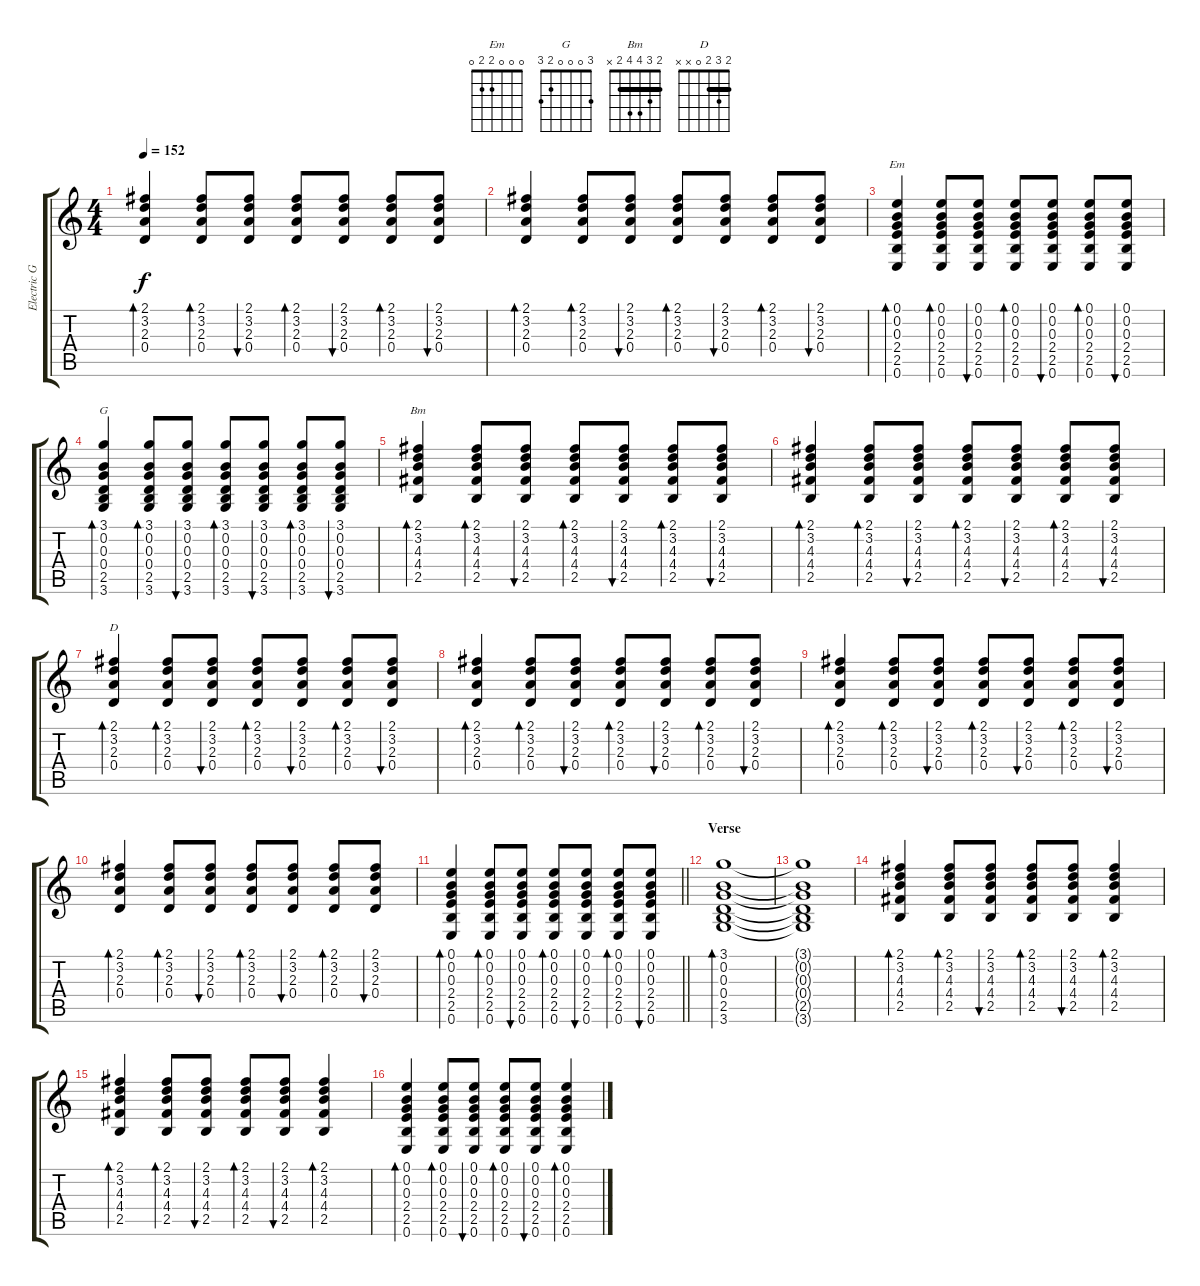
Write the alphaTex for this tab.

\track ("Electric Guitar" "Electric G") {instrument electricguitarclean}
\staff {score tabs}
\tuning (E4 B3 G3 D3 A2 E2) {hide}
\chord ("Em" 0 0 0 2 2 0)
\chord ("G" 3 0 0 0 2 3)
\chord ("Bm" 2 3 4 4 2 x) {barre 2}
\chord ("D" 2 3 2 0 x x) {barre 2}
\ts (4 4)
\tempo 152
\clef g2
\ks c
(2.1 3.2 2.3 0.4).4{bd 30 dy f} (2.1 3.2 2.3 0.4).8{bd 30} (2.1 3.2 2.3 0.4).8{bu 30} (2.1 3.2 2.3 0.4).8{bd 30} (2.1 3.2 2.3 0.4).8{bu 30} (2.1 3.2 2.3 0.4).8{bd 30} (2.1 3.2 2.3 0.4).8{bu 30} |
(2.1 3.2 2.3 0.4).4{bd 30} (2.1 3.2 2.3 0.4).8{bd 30} (2.1 3.2 2.3 0.4).8{bu 30} (2.1 3.2 2.3 0.4).8{bd 30} (2.1 3.2 2.3 0.4).8{bu 30} (2.1 3.2 2.3 0.4).8{bd 30} (2.1 3.2 2.3 0.4).8{bu 30} |
(0.1 0.2 0.3 2.4 2.5 0.6).4{bd 30 ch "Em"} (0.1 0.2 0.3 2.4 2.5 0.6).8{bd 30} (0.1 0.2 0.3 2.4 2.5 0.6).8{bu 30} (0.1 0.2 0.3 2.4 2.5 0.6).8{bd 30} (0.1 0.2 0.3 2.4 2.5 0.6).8{bu 30} (0.1 0.2 0.3 2.4 2.5 0.6).8{bd 30} (0.1 0.2 0.3 2.4 2.5 0.6).8{bu 30} |
(3.1 0.2 0.3 0.4 2.5 3.6).4{bd 30 ch "G"} (3.1 0.2 0.3 0.4 2.5 3.6).8{bd 30} (3.1 0.2 0.3 0.4 2.5 3.6).8{bu 30} (3.1 0.2 0.3 0.4 2.5 3.6).8{bd 30} (3.1 0.2 0.3 0.4 2.5 3.6).8{bu 30} (3.1 0.2 0.3 0.4 2.5 3.6).8{bd 30} (3.1 0.2 0.3 0.4 2.5 3.6).8{bu 30} |
(2.1 3.2 4.3 4.4 2.5).4{bd 30 ch "Bm"} (2.1 3.2 4.3 4.4 2.5).8{bd 30} (2.1 3.2 4.3 4.4 2.5).8{bu 30} (2.1 3.2 4.3 4.4 2.5).8{bd 30} (2.1 3.2 4.3 4.4 2.5).8{bu 30} (2.1 3.2 4.3 4.4 2.5).8{bd 30} (2.1 3.2 4.3 4.4 2.5).8{bu 30} |
(2.1 3.2 4.3 4.4 2.5).4{bd 30} (2.1 3.2 4.3 4.4 2.5).8{bd 30} (2.1 3.2 4.3 4.4 2.5).8{bu 30} (2.1 3.2 4.3 4.4 2.5).8{bd 30} (2.1 3.2 4.3 4.4 2.5).8{bu 30} (2.1 3.2 4.3 4.4 2.5).8{bd 30} (2.1 3.2 4.3 4.4 2.5).8{bu 30} |
(2.1 3.2 2.3 0.4).4{bd 30 ch "D"} (2.1 3.2 2.3 0.4).8{bd 30} (2.1 3.2 2.3 0.4).8{bu 30} (2.1 3.2 2.3 0.4).8{bd 30} (2.1 3.2 2.3 0.4).8{bu 30} (2.1 3.2 2.3 0.4).8{bd 30} (2.1 3.2 2.3 0.4).8{bu 30} |
(2.1 3.2 2.3 0.4).4{bd 30} (2.1 3.2 2.3 0.4).8{bd 30} (2.1 3.2 2.3 0.4).8{bu 30} (2.1 3.2 2.3 0.4).8{bd 30} (2.1 3.2 2.3 0.4).8{bu 30} (2.1 3.2 2.3 0.4).8{bd 30} (2.1 3.2 2.3 0.4).8{bu 30} |
(2.1 3.2 2.3 0.4).4{bd 30} (2.1 3.2 2.3 0.4).8{bd 30} (2.1 3.2 2.3 0.4).8{bu 30} (2.1 3.2 2.3 0.4).8{bd 30} (2.1 3.2 2.3 0.4).8{bu 30} (2.1 3.2 2.3 0.4).8{bd 30} (2.1 3.2 2.3 0.4).8{bu 30} |
(2.1 3.2 2.3 0.4).4{bd 30} (2.1 3.2 2.3 0.4).8{bd 30} (2.1 3.2 2.3 0.4).8{bu 30} (2.1 3.2 2.3 0.4).8{bd 30} (2.1 3.2 2.3 0.4).8{bu 30} (2.1 3.2 2.3 0.4).8{bd 30} (2.1 3.2 2.3 0.4).8{bu 30} |
\barLineRight lightlight
(0.1 0.2 0.3 2.4 2.5 0.6).4{bd 30} (0.1 0.2 0.3 2.4 2.5 0.6).8{bd 30} (0.1 0.2 0.3 2.4 2.5 0.6).8{bu 30} (0.1 0.2 0.3 2.4 2.5 0.6).8{bd 30} (0.1 0.2 0.3 2.4 2.5 0.6).8{bu 30} (0.1 0.2 0.3 2.4 2.5 0.6).8{bd 30} (0.1 0.2 0.3 2.4 2.5 0.6).8{bu 30} |
\section ("" "Verse")
(3.1 0.2 0.3 0.4 2.5 3.6).1{bd 120} |
(3.1{t} 0.2{t} 0.3{t} 0.4{t} 2.5{t} 3.6{t}).1 |
(2.1 3.2 4.3 4.4 2.5).4{bd 30} (2.1 3.2 4.3 4.4 2.5).8{bd 30} (2.1 3.2 4.3 4.4 2.5).8{bu 30} (2.1 3.2 4.3 4.4 2.5).8{bd 30} (2.1 3.2 4.3 4.4 2.5).8{bu 30} (2.1 3.2 4.3 4.4 2.5).4{bd 30} |
(2.1 3.2 4.3 4.4 2.5).4{bd 30} (2.1 3.2 4.3 4.4 2.5).8{bd 30} (2.1 3.2 4.3 4.4 2.5).8{bu 30} (2.1 3.2 4.3 4.4 2.5).8{bd 30} (2.1 3.2 4.3 4.4 2.5).8{bu 30} (2.1 3.2 4.3 4.4 2.5).4{bd 30} |
(0.1 0.2 0.3 2.4 2.5 0.6).4{bd 30} (0.1 0.2 0.3 2.4 2.5 0.6).8{bd 30} (0.1 0.2 0.3 2.4 2.5 0.6).8{bu 30} (0.1 0.2 0.3 2.4 2.5 0.6).8{bd 30} (0.1 0.2 0.3 2.4 2.5 0.6).8{bu 30} (0.1 0.2 0.3 2.4 2.5 0.6).4{bd 30}
